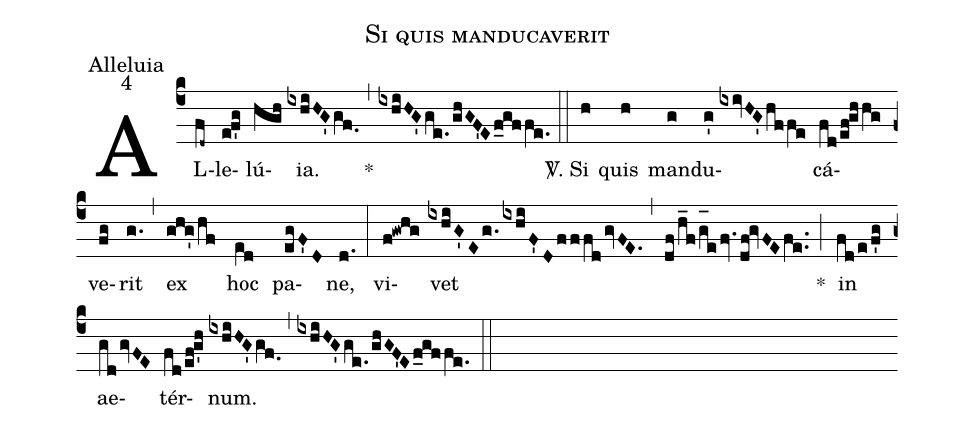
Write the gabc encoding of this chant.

name:Si quis manducaverit;
office-part:Alleluia;
mode:4;
%%
(c4) AL(fd~)le(ef'g)lú(hgh){ia}.(ixhiHG'gf.0) <clear>*(,) (ixhiHG'ge./ghGF'Ef_gffe.) (::) <sp>V/</sp>. Si(h) quis(h) man(g)du(g'//ixivHG'hffe)cá(fd/ef!ghhg)ve(fg)rit(g.) (,) ex(ghg'/hf) hoc(e[ll:1]d) pa(egF'D)ne,(d.) (:) vi(f!gwhg)vet(ixhiG'Eg.ixhiF'D/!fffdgvFE.) (,) (df/h_f/g_[oh:h]efv.df!gvFEfe..) <clear>*(;) in(fd/e/f'g) ae(gdgvFE)tér(fd/ef!g'h)num.(ixhiHG'gf.0) (,) (ixhiHG'ge./ghGF'Ef_gffe.) (::)
